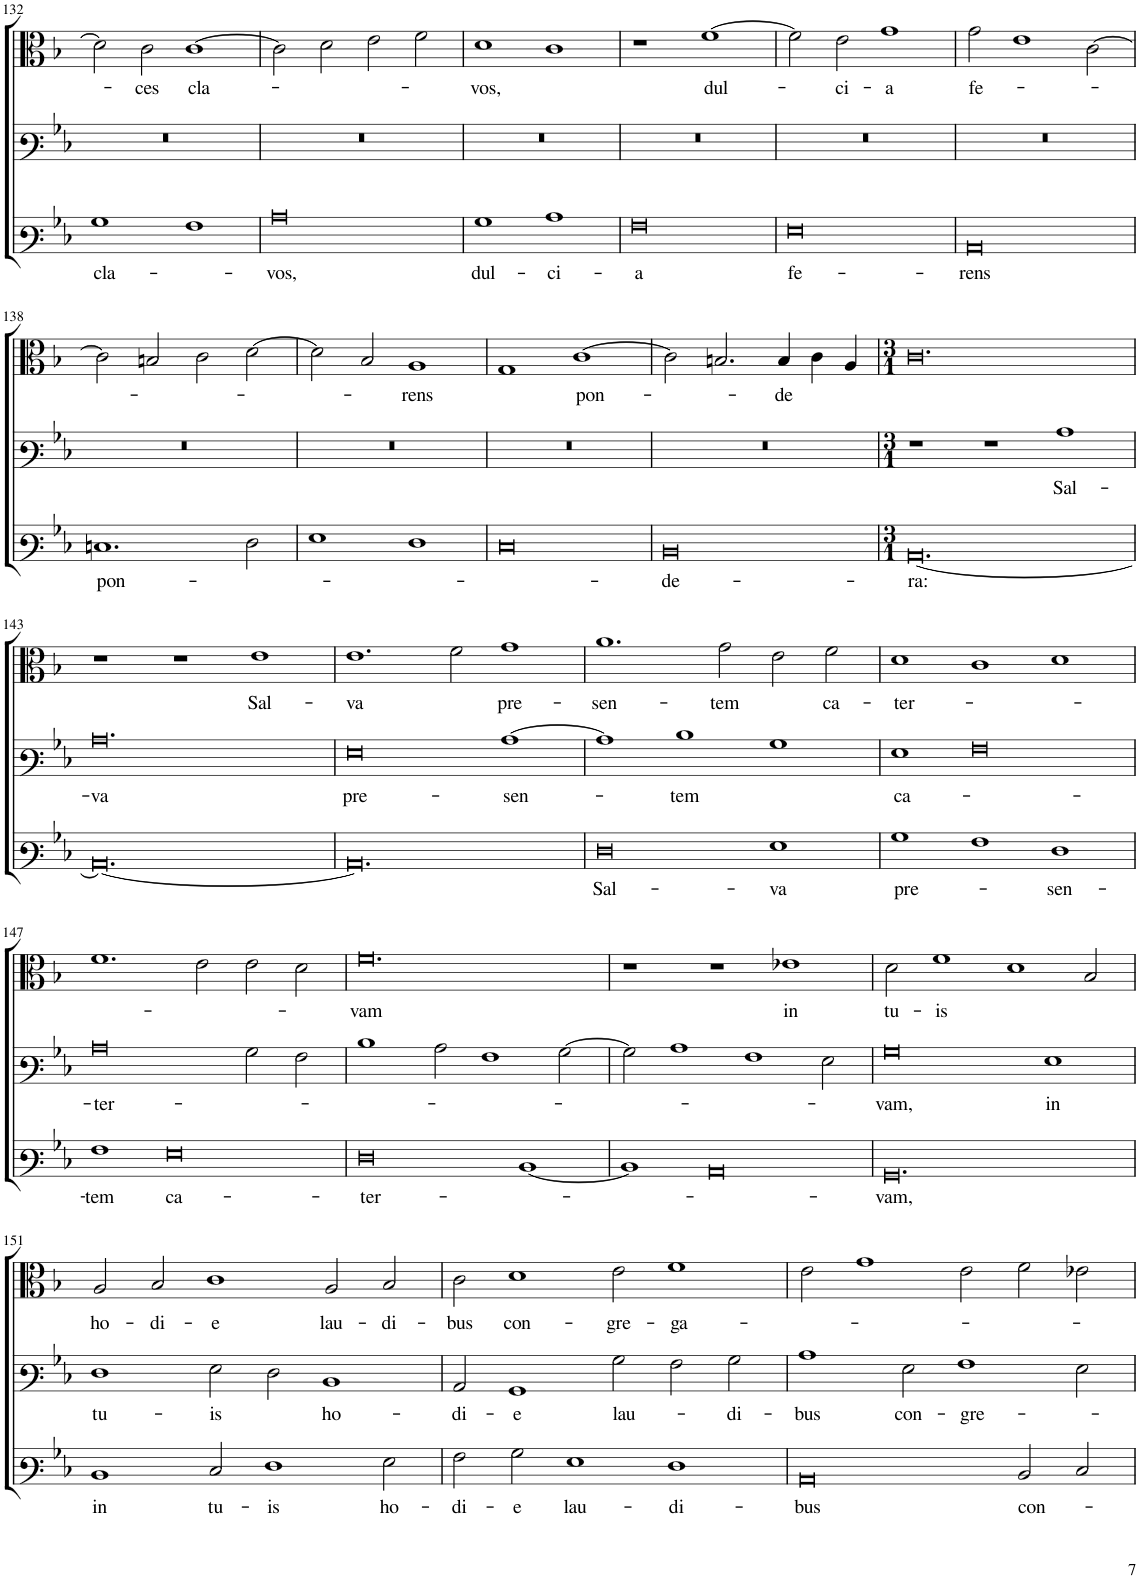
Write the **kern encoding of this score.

**kern	**text	**kern	**text	**kern	**text
*part3	*part3	*part2	*part2	*part1	*part1
*staff3	*staff3	*staff2	*staff2	*staff1	*staff1
*I"Tenor	*	*I"Contra	*	*I"Alto	*
!!LO:PB:g=z
*clefF3	*	*clefF3	*	*clefC3	*
*k[b-e-]	*	*k[b-e-]	*	*k[b-]	*
*M4/4	*	*M4/4	*	*M4/4	*
*met(c)	*	*met(c)	*	*met(c)	*
=132	=132	=132	=132	=132	=132
!	!LO:LY:b	!	!	!	!
1B-	cla-	1r	.	2d\]	.
!	!	!	!	!	!LO:LY:b
.	.	.	.	2c\	-ces
!	!	!	!	!	!LO:LY:b
1A	.	1ryy	.	[1c	cla-
=133	=133	=133	=133	=133	=133
!	!LO:LY:b	!	!	!	!
[1c	-vos,	1r	.	2c\]	.
.	.	.	.	2d\	.
1ryy	.	1ryy	.	2e\	.
.	.	.	.	2f\	.
=134	=134	=134	=134	=134	=134
!	!LO:LY:b	!	!	!	!LO:LY:b
1B-	dul-	1r	.	1d	-vos,
1c]	.	0ryy	.	1c	.
!	!LO:LY:b	!	!	!	!
1c	-ci-	.	.	1ryy	.
=135	=135	=135	=135	=135	=135
!	!LO:LY:b	!	!	!	!
[1A	-a	1r	.	1r	.
!	!	!	!	!	!LO:LY:b
1ryy	.	1ryy	.	[1f	dul-
=136	=136	=136	=136	=136	=136
!	!LO:LY:b	!	!	!	!
[1G	fe-	1r	.	2f\]	.
!	!	!	!	!	!LO:LY:b
.	.	.	.	2e\	-ci-
!	!	!	!	!	!LO:LY:b
1A]	.	1ryy	.	1g	-a
=137	=137	=137	=137	=137	=137
!	!LO:LY:b	!	!	!	!LO:LY:b
[1C	-rens	1r	.	2g\	fe-
.	.	.	.	[2e	.
1G]	.	1ryy	.	2ryy	.
.	.	.	.	[2c\	.
!!LO:LB:g=z
=138	=138	=138	=138	=138	=138
!	!LO:LY:b	!	!	!	!
[1En	pon-	1r	.	2c\]	.
.	.	.	.	2e]	.
1C]	.	1.ryy	.	2Bn/	.
.	.	.	.	2c\	.
2F\	.	.	.	[2d\	.
=139	=139	=139	=139	=139	=139
1G	.	1r	.	2d\]	.
.	.	.	.	2B-/	.
!	!	!	!	!	!LO:LY:b
2E]	.	1.ryy	.	1A	-rens
1F	.	.	.	.	.
.	.	.	.	2ryy	.
=140	=140	=140	=140	=140	=140
[1E-	.	1r	.	1G	.
!	!	!	!	!	!LO:LY:b
1ryy	.	1ryy	.	[1c	pon-
=141	=141	=141	=141	=141	=141
!	!LO:LY:b	!	!	!	!
[1D	-de-	1r	.	2c\]	.
.	.	.	.	[2Bn/	.
1E-]	.	1ryy	.	4ryy	.
!	!	!	!	!	!LO:LY:b
.	.	.	.	4B/	-de
.	.	.	.	4c\	.
.	.	.	.	4A/	.
=142	=142	=142	=142	=142	=142
*M3/1	*	*M3/1	*	*M3/1	*
!	!LO:LY:b	!	!	!	!
[0.C	-ra:	1r	.	0.c	.
.	.	1r	.	.	.
!	!	!	!LO:LY:b	!	!
.	.	1c	Sal-	.	.
1D]	.	1ryy	.	4B/]	.
.	.	.	.	2.ryy	.
!!LO:LB:g=z
=143	=143	=143	=143	=143	=143
!	!	!	!LO:LY:b	!	!
0.C_	.	0.c	-va	1r	.
.	.	.	.	1r	.
!	!	!	!	!	!LO:LY:b
.	.	.	.	1e	Sal-
=144	=144	=144	=144	=144	=144
!	!	!	!LO:LY:b	!	!LO:LY:b
0.C]	.	0G	pre-	1.e	-va
.	.	.	.	2f\	.
!	!	!	!LO:LY:b	!	!LO:LY:b
.	.	[1c	-sen-	1g	pre-
=145	=145	=145	=145	=145	=145
!	!LO:LY:b	!	!	!	!LO:LY:b
0F	Sal-	1c]	.	1.a	-sen-
!	!	!	!LO:LY:b	!	!
.	.	1d	-tem	.	.
!	!	!	!	!	!LO:LY:b
.	.	.	.	2g\	-tem
!	!LO:LY:b	!	!	!	!
1G	-va	1B-	.	2e\	.
!	!	!	!	!	!LO:LY:b
.	.	.	.	2f\	ca-
=146	=146	=146	=146	=146	=146
!	!LO:LY:b	!	!LO:LY:b	!	!LO:LY:b
1B-	pre-	1G	ca-	1d	-ter-
1A	.	0A	.	1c	.
!	!LO:LY:b	!	!	!	!
1F	-sen-	.	.	1d	.
!!LO:LB:g=z
=147	=147	=147	=147	=147	=147
!	!LO:LY:b	!	!LO:LY:b	!	!
1A	-tem	0c	-ter-	1.f	.
!	!LO:LY:b	!	!	!	!
0G	ca-	.	.	.	.
.	.	.	.	2e\	.
.	.	2B-\	.	2e\	.
.	.	2A\	.	2d\	.
=148	=148	=148	=148	=148	=148
!	!LO:LY:b	!	!	!	!LO:LY:b
0F	-ter-	1d	.	0.f	-vam
.	.	2c\	.	.	.
.	.	1A	.	.	.
[1D	.	.	.	.	.
.	.	[2B-\	.	.	.
=149	=149	=149	=149	=149	=149
1D]	.	2B-\]	.	1r	.
.	.	1c	.	.	.
0C	.	.	.	1r	.
.	.	1A	.	.	.
!	!	!	!	!	!LO:LY:b
.	.	.	.	1e-X	in
.	.	2G\	.	.	.
=150	=150	=150	=150	=150	=150
!	!LO:LY:b	!	!LO:LY:b	!	!LO:LY:b
0.BB-	-vam,	0B-	-vam,	2d\	tu-
!	!	!	!	!	!LO:LY:b
.	.	.	.	1f	-is
.	.	.	.	1d	.
!	!	!	!LO:LY:b	!	!
.	.	1G	in	.	.
.	.	.	.	2B-/	.
!!LO:LB:g=z
=151	=151	=151	=151	=151	=151
!	!LO:LY:b	!	!LO:LY:b	!	!LO:LY:b
1D	in	1F	tu-	2A/	ho-
!	!	!	!	!	!LO:LY:b
.	.	.	.	2B-/	-di-
!	!LO:LY:b	!	!LO:LY:b	!	!LO:LY:b
2E-/	tu-	2G\	-is	1c	-e
!	!LO:LY:b	!	!	!	!
1F	-is	2F\	.	.	.
!	!	!	!LO:LY:b	!	!LO:LY:b
.	.	1D	ho-	2A/	lau-
!	!LO:LY:b	!	!	!	!LO:LY:b
2G\	ho-	.	.	2B-/	-di-
=152	=152	=152	=152	=152	=152
!	!LO:LY:b	!	!LO:LY:b	!	!LO:LY:b
2A\	-di-	2C/	-di-	2c\	-bus
!	!LO:LY:b	!	!LO:LY:b	!	!LO:LY:b
2B-\	-e	1BB-	-e	1d	con-
!	!LO:LY:b	!	!	!	!
1G	lau-	.	.	.	.
!	!	!	!LO:LY:b	!	!LO:LY:b
.	.	2B-\	lau-	2e\	-gre-
!	!LO:LY:b	!	!	!	!LO:LY:b
1F	-di-	2A\	.	1f	-ga-
!	!	!	!LO:LY:b	!	!
.	.	2B-\	-di-	.	.
=153	=153	=153	=153	=153	=153
!	!LO:LY:b	!	!LO:LY:b	!	!
0C	-bus	1c	-bus	2e\	.
.	.	.	.	1g	.
!	!	!	!LO:LY:b	!	!
.	.	2G\	con-	.	.
!	!	!	!LO:LY:b	!	!
.	.	1A	-gre-	2e\	.
!	!LO:LY:b	!	!	!	!
2D/	con-	.	.	2f\	.
2E-/	.	2G\	.	2e-X\	.
=	=	=	=	=	=
*-	*-	*-	*-	*-	*-
